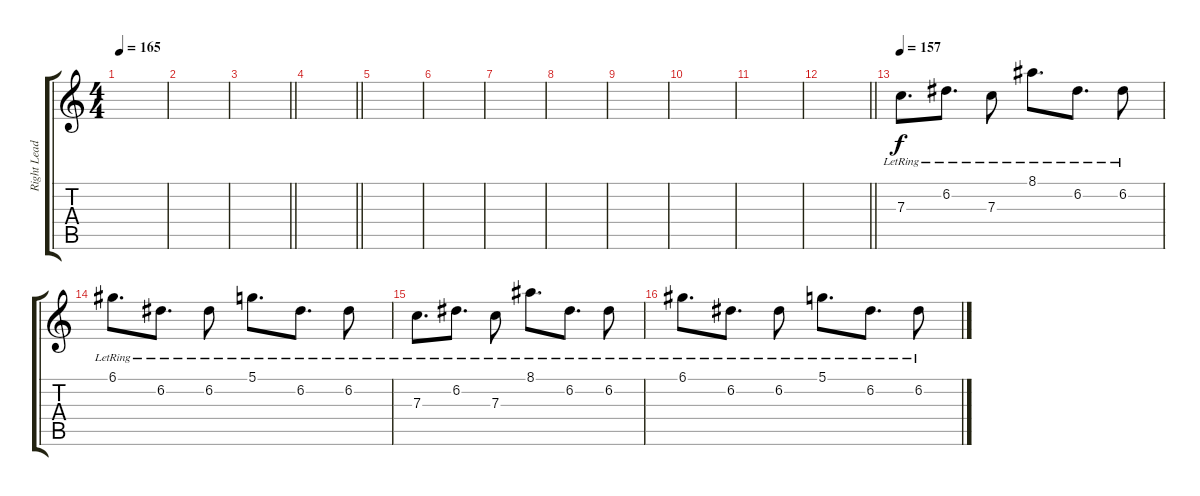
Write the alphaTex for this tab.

\track ("Right Lead" "Right Lead") {instrument distortionguitar}
\staff {score tabs}
\tuning (D4 A3 F3 C3 G2 C2) {hide}
\ts (4 4)
\section ("" "")
\tempo 165
\clef g2
\ks c
|
|
\barLineRight lightlight
|
\section ("" "")
\barLineRight lightlight
|
\section ("" "")
|
|
|
|
|
|
|
\barLineRight lightlight
|
\section ("" "")
\tempo 157
7.3{lr}.8{d} 6.2{lr}.8{d} 7.3{lr}.8 8.1{lr}.8{d} 6.2{lr}.8{d} 6.2{lr}.8 |
6.1{lr}.8{d} 6.2{lr}.8{d} 6.2{lr}.8 5.1{lr}.8{d} 6.2{lr}.8{d} 6.2{lr}.8 |
7.3{lr}.8{d} 6.2{lr}.8{d} 7.3{lr}.8 8.1{lr}.8{d} 6.2{lr}.8{d} 6.2{lr}.8 |
6.1{lr}.8{d} 6.2{lr}.8{d} 6.2{lr}.8 5.1{lr}.8{d} 6.2{lr}.8{d} 6.2{lr}.8
